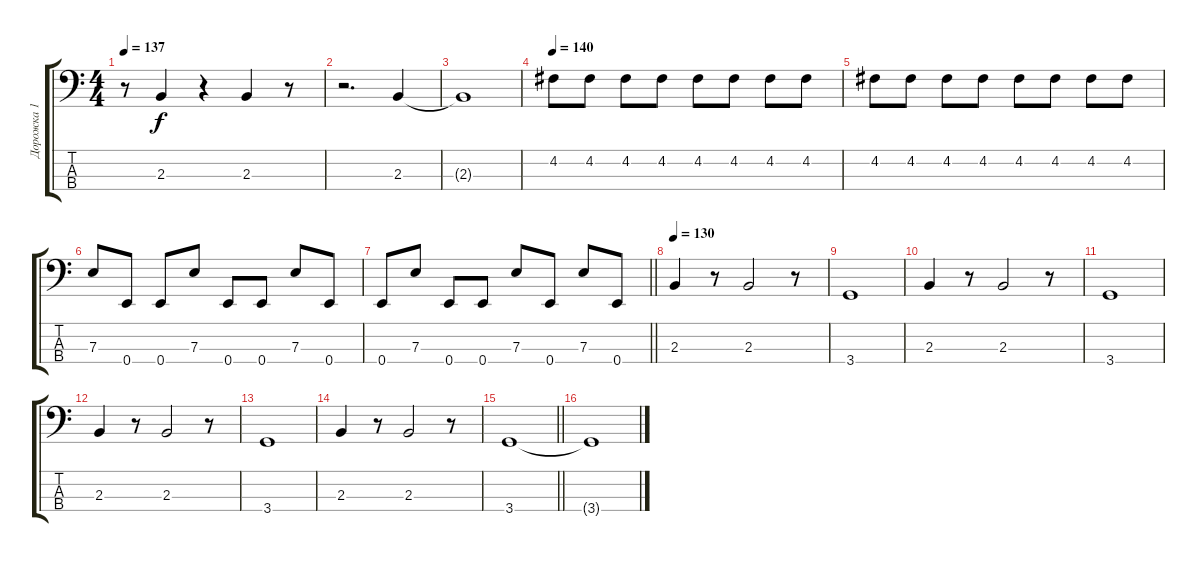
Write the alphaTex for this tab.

\track ("Дорожка 1" "Дорожка 1") {instrument electricbassfinger}
\staff {score tabs}
\tuning (G2 D2 A1 E1) {hide}
\ts (4 4)
\tempo 137
\clef f4
\ks c
r.8{dy f} 2.3.4 r.4 2.3.4 r.8 |
r.2{d} 2.3.4 |
2.3{t}.1 |
\tempo 140
4.2.8 4.2.8 4.2.8 4.2.8 4.2.8 4.2.8 4.2.8 4.2.8 |
4.2.8 4.2.8 4.2.8 4.2.8 4.2.8 4.2.8 4.2.8 4.2.8 |
7.3.8 0.4.8 0.4.8 7.3.8 0.4.8 0.4.8 7.3.8 0.4.8 |
\barLineRight lightlight
0.4.8 7.3.8 0.4.8 0.4.8 7.3.8 0.4.8 7.3.8 0.4.8 |
\tempo 130
2.3.4 r.8 2.3.2 r.8 |
3.4.1 |
2.3.4 r.8 2.3.2 r.8 |
3.4.1 |
2.3.4 r.8 2.3.2 r.8 |
3.4.1 |
2.3.4 r.8 2.3.2 r.8 |
\barLineRight lightlight
3.4.1 |
3.4{t}.1
